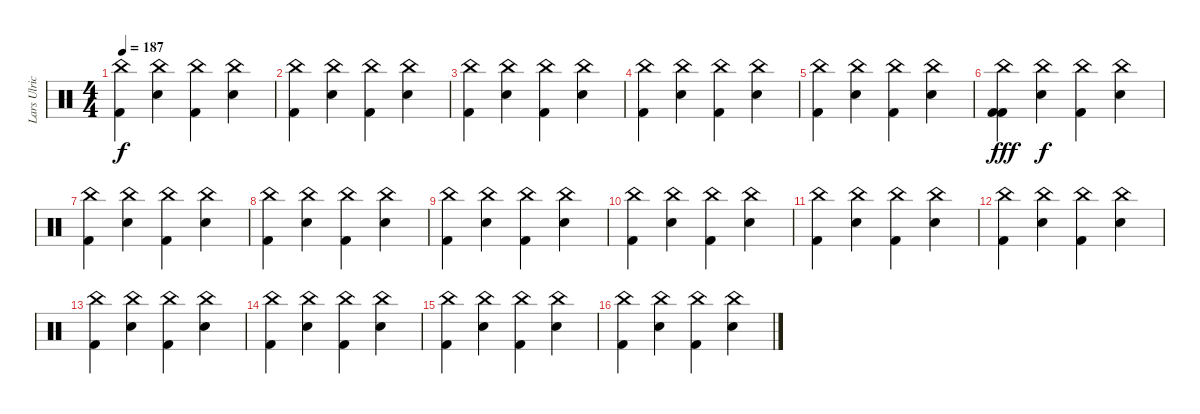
\track ("Lars Ulrich" "Lars Ulric") {instrument percussion}
\staff {score}
\articulation defaults
\ts (4 4)
\tempo 187
\clef neutral
\ks c
("China (hit)" "Kick (hit) 2").4{dy f} ("China (hit)" "Electric Snare (hit)").4 ("China (hit)" "Kick (hit) 2").4 ("China (hit)" "Electric Snare (hit)").4 |
("China (hit)" "Kick (hit) 2").4 ("China (hit)" "Electric Snare (hit)").4 ("China (hit)" "Kick (hit) 2").4 ("China (hit)" "Electric Snare (hit)").4 |
("China (hit)" "Kick (hit) 2").4 ("China (hit)" "Electric Snare (hit)").4 ("China (hit)" "Kick (hit) 2").4 ("China (hit)" "Electric Snare (hit)").4 |
("China (hit)" "Kick (hit) 2").4 ("China (hit)" "Electric Snare (hit)").4 ("China (hit)" "Kick (hit) 2").4 ("China (hit)" "Electric Snare (hit)").4 |
("China (hit)" "Kick (hit) 2").4 ("China (hit)" "Electric Snare (hit)").4 ("China (hit)" "Kick (hit) 2").4 ("China (hit)" "Electric Snare (hit)").4 |
("China (hit)" "Kick (hit) 2" "Kick (hit) 2").4{dy fff} ("China (hit)" "Electric Snare (hit)").4{dy f} ("China (hit)" "Kick (hit) 2").4 ("China (hit)" "Electric Snare (hit)").4 |
("China (hit)" "Kick (hit) 2").4 ("China (hit)" "Electric Snare (hit)").4 ("China (hit)" "Kick (hit) 2").4 ("China (hit)" "Electric Snare (hit)").4 |
("China (hit)" "Kick (hit) 2").4 ("China (hit)" "Electric Snare (hit)").4 ("China (hit)" "Kick (hit) 2").4 ("China (hit)" "Electric Snare (hit)").4 |
("China (hit)" "Kick (hit) 2").4 ("China (hit)" "Electric Snare (hit)").4 ("China (hit)" "Kick (hit) 2").4 ("China (hit)" "Electric Snare (hit)").4 |
("China (hit)" "Kick (hit) 2").4 ("China (hit)" "Electric Snare (hit)").4 ("China (hit)" "Kick (hit) 2").4 ("China (hit)" "Electric Snare (hit)").4 |
("China (hit)" "Kick (hit) 2").4 ("China (hit)" "Electric Snare (hit)").4 ("China (hit)" "Kick (hit) 2").4 ("China (hit)" "Electric Snare (hit)").4 |
("China (hit)" "Kick (hit) 2").4 ("China (hit)" "Electric Snare (hit)").4 ("China (hit)" "Kick (hit) 2").4 ("China (hit)" "Electric Snare (hit)").4 |
("China (hit)" "Kick (hit) 2").4 ("China (hit)" "Electric Snare (hit)").4 ("China (hit)" "Kick (hit) 2").4 ("China (hit)" "Electric Snare (hit)").4 |
("China (hit)" "Kick (hit) 2").4 ("China (hit)" "Electric Snare (hit)").4 ("China (hit)" "Kick (hit) 2").4 ("China (hit)" "Electric Snare (hit)").4 |
("China (hit)" "Kick (hit) 2").4 ("China (hit)" "Electric Snare (hit)").4 ("China (hit)" "Kick (hit) 2").4 ("China (hit)" "Electric Snare (hit)").4 |
("China (hit)" "Kick (hit) 2").4 ("China (hit)" "Electric Snare (hit)").4 ("China (hit)" "Kick (hit) 2").4 ("China (hit)" "Electric Snare (hit)").4
